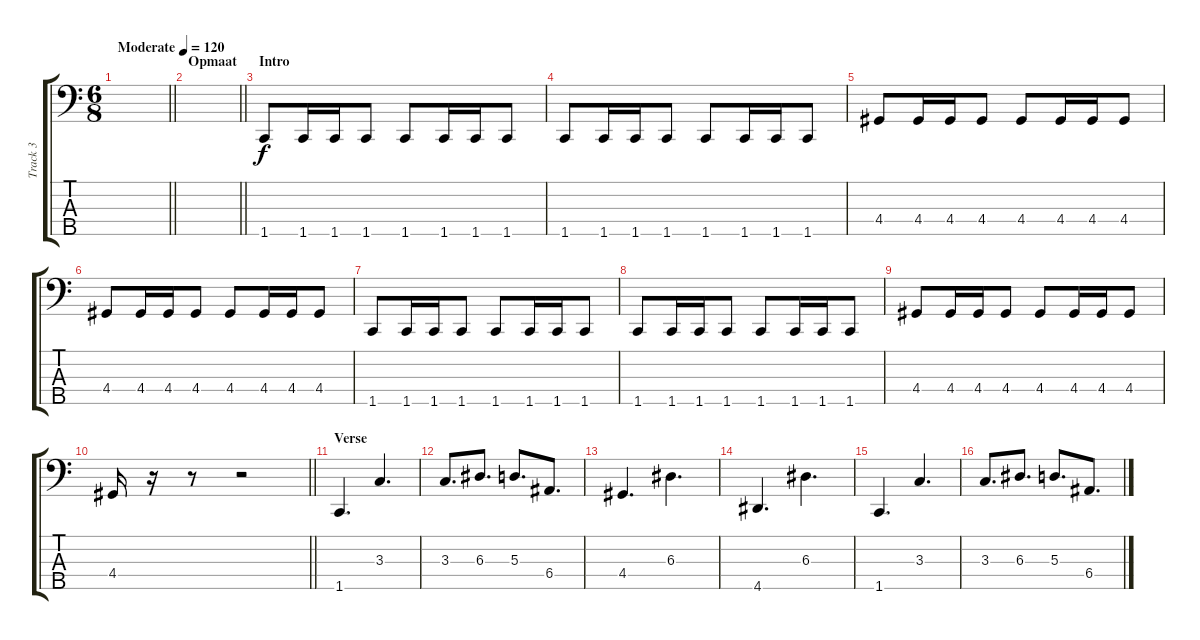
\track ("Track 3" "Track 3") {instrument electricbassfinger}
\staff {score tabs}
\tuning (G2 D2 A1 E1 B0) {hide}
\ts (6 8)
\tempo (120 "Moderate")
\clef f4
\barLineRight lightlight
\ks c
|
\section ("" "Opmaat")
\barLineRight lightlight
|
\section ("" "Intro")
1.5.8 1.5.16 1.5.16 1.5.8 1.5.8 1.5.16 1.5.16 1.5.8 |
1.5.8 1.5.16 1.5.16 1.5.8 1.5.8 1.5.16 1.5.16 1.5.8 |
4.4.8 4.4.16 4.4.16 4.4.8 4.4.8 4.4.16 4.4.16 4.4.8 |
4.4.8 4.4.16 4.4.16 4.4.8 4.4.8 4.4.16 4.4.16 4.4.8 |
1.5.8 1.5.16 1.5.16 1.5.8 1.5.8 1.5.16 1.5.16 1.5.8 |
1.5.8 1.5.16 1.5.16 1.5.8 1.5.8 1.5.16 1.5.16 1.5.8 |
4.4.8 4.4.16 4.4.16 4.4.8 4.4.8 4.4.16 4.4.16 4.4.8 |
\barLineRight lightlight
4.4.16 r.16 r.8 r.2 |
\section ("" "Verse")
1.5.4{d} 3.3.4{d} |
3.3.8{d} 6.3.8{d} 5.3.8{d} 6.4.8{d} |
4.4.4{d} 6.3.4{d} |
4.5.4{d} 6.3.4{d} |
1.5.4{d} 3.3.4{d} |
3.3.8{d} 6.3.8{d} 5.3.8{d} 6.4.8{d}
